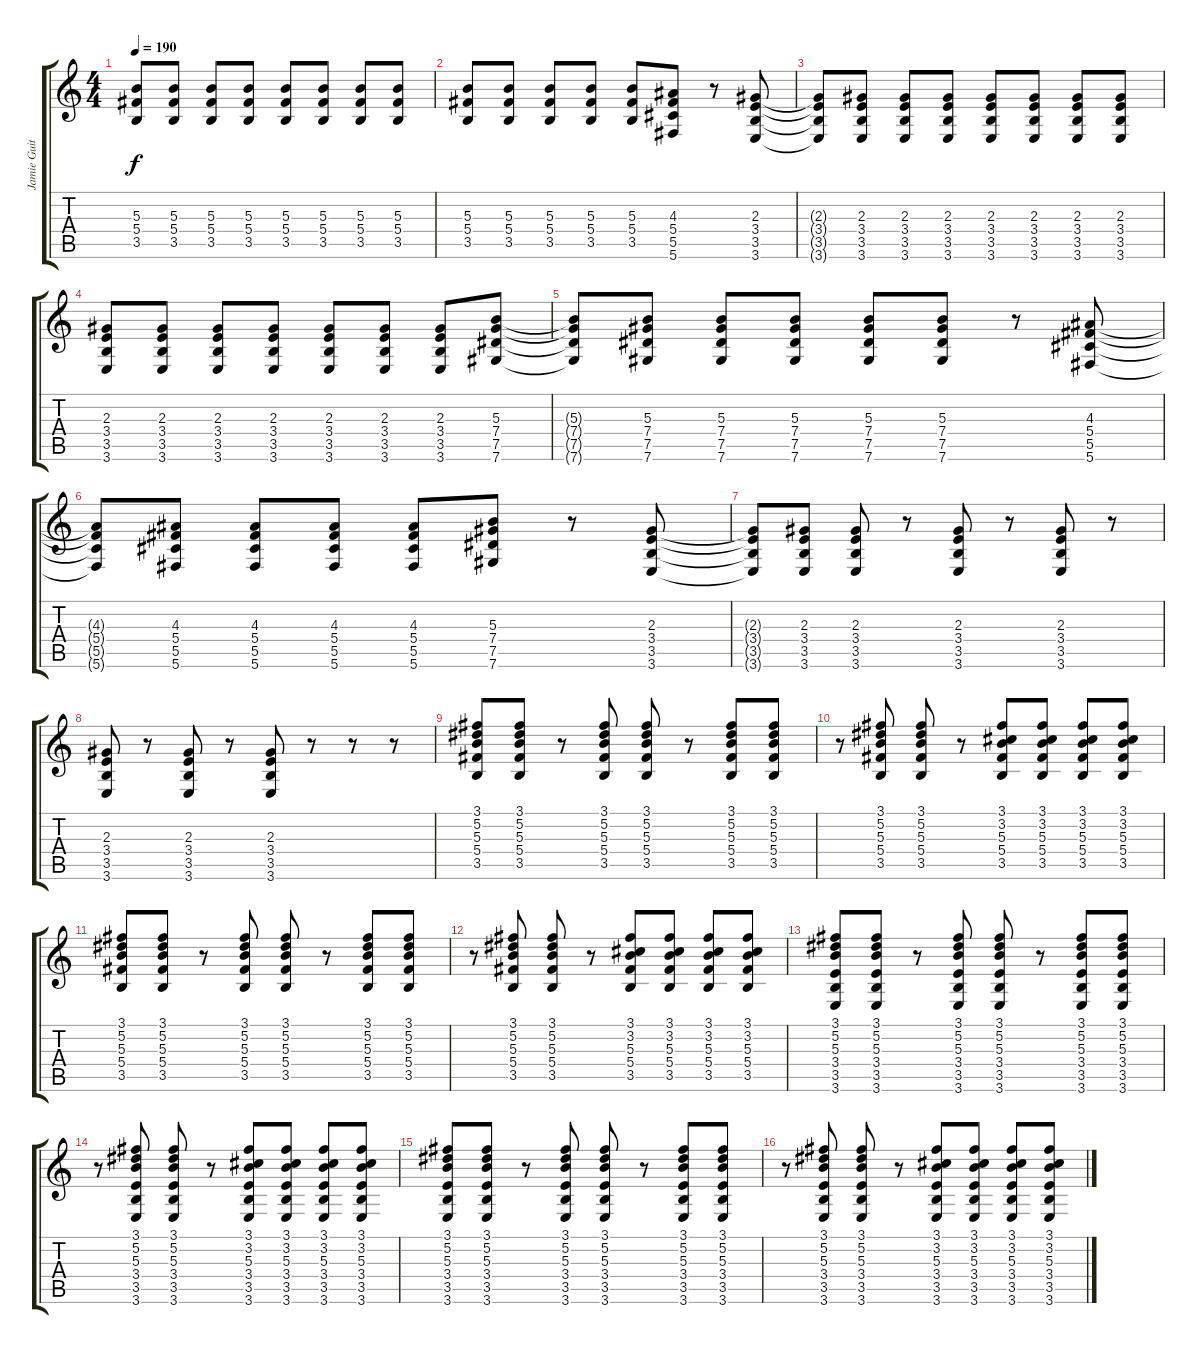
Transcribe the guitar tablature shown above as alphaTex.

\track ("Jamie Guitars" "Jamie Guit") {instrument distortionguitar}
\staff {score tabs}
\tuning (Eb4 Bb3 Gb3 Db3 Ab2 Db2) {hide}
\ts (4 4)
\tempo 190
\clef g2
\ks c
(5.3{t} 5.4{t} 3.5{t}).8{dy f} (5.3 5.4 3.5).8 (5.3 5.4 3.5).8 (5.3 5.4 3.5).8 (5.3 5.4 3.5).8 (5.3 5.4 3.5).8 (5.3 5.4 3.5).8 (5.3 5.4 3.5).8 |
(5.3 5.4 3.5).8 (5.3 5.4 3.5).8 (5.3 5.4 3.5).8 (5.3 5.4 3.5).8 (5.3 5.4 3.5).8 (4.3 5.4 5.5 5.6).8 r.8 (2.3 3.4 3.5 3.6).8 |
(2.3{t} 3.4{t} 3.5{t} 3.6{t}).8 (2.3 3.4 3.5 3.6).8 (2.3 3.4 3.5 3.6).8 (2.3 3.4 3.5 3.6).8 (2.3 3.4 3.5 3.6).8 (2.3 3.4 3.5 3.6).8 (2.3 3.4 3.5 3.6).8 (2.3 3.4 3.5 3.6).8 |
(2.3 3.4 3.5 3.6).8 (2.3 3.4 3.5 3.6).8 (2.3 3.4 3.5 3.6).8 (2.3 3.4 3.5 3.6).8 (2.3 3.4 3.5 3.6).8 (2.3 3.4 3.5 3.6).8 (2.3 3.4 3.5 3.6).8 (5.3 7.4 7.5 7.6).8 |
(5.3{t} 7.4{t} 7.5{t} 7.6{t}).8 (5.3 7.4 7.5 7.6).8 (5.3 7.4 7.5 7.6).8 (5.3 7.4 7.5 7.6).8 (5.3 7.4 7.5 7.6).8 (5.3 7.4 7.5 7.6).8 r.8 (4.3 5.4 5.5 5.6).8 |
(4.3{t} 5.4{t} 5.5{t} 5.6{t}).8 (4.3 5.4 5.5 5.6).8 (4.3 5.4 5.5 5.6).8 (4.3 5.4 5.5 5.6).8 (4.3 5.4 5.5 5.6).8 (5.3 7.4 7.5 7.6).8 r.8 (2.3 3.4 3.5 3.6).8 |
(2.3{t} 3.4{t} 3.5{t} 3.6{t}).8 (2.3 3.4 3.5 3.6).8 (2.3 3.4 3.5 3.6).8 r.8 (2.3 3.4 3.5 3.6).8 r.8 (2.3 3.4 3.5 3.6).8 r.8 |
(2.3 3.4 3.5 3.6).8 r.8 (2.3 3.4 3.5 3.6).8 r.8 (2.3 3.4 3.5 3.6).8 r.8 r.8 r.8 |
(3.1 5.2 5.3 5.4 3.5).8 (3.1 5.2 5.3 5.4 3.5).8 r.8 (3.1 5.2 5.3 5.4 3.5).8 (3.1 5.2 5.3 5.4 3.5).8 r.8 (3.1 5.2 5.3 5.4 3.5).8 (3.1 5.2 5.3 5.4 3.5).8 |
r.8 (3.1 5.2 5.3 5.4 3.5).8 (3.1 5.2 5.3 5.4 3.5).8 r.8 (3.1 3.2 5.3 5.4 3.5).8 (3.1 3.2 5.3 5.4 3.5).8 (3.1 3.2 5.3 5.4 3.5).8 (3.1 3.2 5.3 5.4 3.5).8 |
(3.1 5.2 5.3 5.4 3.5).8 (3.1 5.2 5.3 5.4 3.5).8 r.8 (3.1 5.2 5.3 5.4 3.5).8 (3.1 5.2 5.3 5.4 3.5).8 r.8 (3.1 5.2 5.3 5.4 3.5).8 (3.1 5.2 5.3 5.4 3.5).8 |
r.8 (3.1 5.2 5.3 5.4 3.5).8 (3.1 5.2 5.3 5.4 3.5).8 r.8 (3.1 3.2 5.3 5.4 3.5).8 (3.1 3.2 5.3 5.4 3.5).8 (3.1 3.2 5.3 5.4 3.5).8 (3.1 3.2 5.3 5.4 3.5).8 |
(3.1 5.2 5.3 3.4 3.5 3.6).8 (3.1 5.2 5.3 3.4 3.5 3.6).8 r.8 (3.1 5.2 5.3 3.4 3.5 3.6).8 (3.1 5.2 5.3 3.4 3.5 3.6).8 r.8 (3.1 5.2 5.3 3.4 3.5 3.6).8 (3.1 5.2 5.3 3.4 3.5 3.6).8 |
r.8 (3.1 5.2 5.3 3.4 3.5 3.6).8 (3.1 5.2 5.3 3.4 3.5 3.6).8 r.8 (3.1 3.2 5.3 3.4 3.5 3.6).8 (3.1 3.2 5.3 3.4 3.5 3.6).8 (3.1 3.2 5.3 3.4 3.5 3.6).8 (3.1 3.2 5.3 3.4 3.5 3.6).8 |
(3.1 5.2 5.3 3.4 3.5 3.6).8 (3.1 5.2 5.3 3.4 3.5 3.6).8 r.8 (3.1 5.2 5.3 3.4 3.5 3.6).8 (3.1 5.2 5.3 3.4 3.5 3.6).8 r.8 (3.1 5.2 5.3 3.4 3.5 3.6).8 (3.1 5.2 5.3 3.4 3.5 3.6).8 |
r.8 (3.1 5.2 5.3 3.4 3.5 3.6).8 (3.1 5.2 5.3 3.4 3.5 3.6).8 r.8 (3.1 3.2 5.3 3.4 3.5 3.6).8 (3.1 3.2 5.3 3.4 3.5 3.6).8 (3.1 3.2 5.3 3.4 3.5 3.6).8 (3.1 3.2 5.3 3.4 3.5 3.6).8
